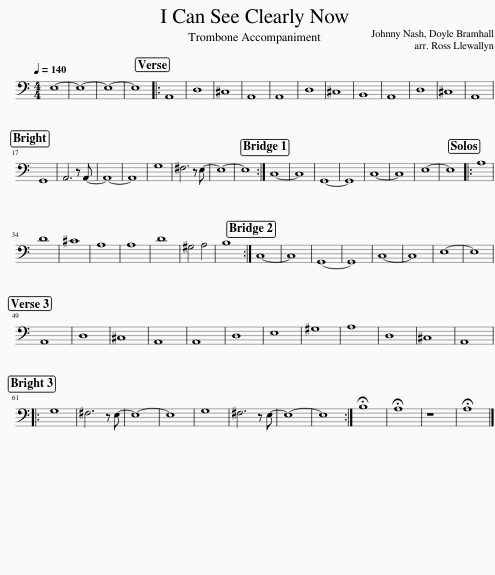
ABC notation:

X:1
L:1/8
Q:1/4=140
M:4/4
I:linebreak $
K:C
V:1 bass
V:1
 E,8- | E,8- | E,8- | E,8 |: A,,8 | %5
 D,8 | ^C,8 | A,,8 | A,,8 | D,8 | %10
 ^C,8 | B,,8 | A,,8 | D,8 | ^C,8 | %15
 A,,8 |$ G,,8 | A,,6 z A,,- | A,,8- | A,,8 | %20
 G,8 | ^F,6 z E,- | E,8- | E,8 :| C,8- | %25
 C,8 | G,,8- | G,,8 | C,8- | C,8 | %30
 E,8- | E,8 |: A,8 |$ D8 | ^C8 | %35
 A,8 | A,8 | D8 | ^G,4 A,4 | B,8 :| %40
 C,8- | C,8 | G,,8- | G,,8 | C,8- | %45
 C,8 | E,8- | E,8 |$ A,,8 | D,8 | %50
 ^C,8 | A,,8 | A,,8 | D,8 | E,8 | %55
 ^G,8 | A,8 | D,8 | ^C,8 | A,,8 |:$ %60
 G,8 | ^F,6 z E,- | E,8- | E,8 | G,8 | %65
 ^F,6 z E,- | E,8- | E,8 :| !fermata!B,8 | !fermata!A,8 | %70
 z8 | !fermata!A,8 |] %72
